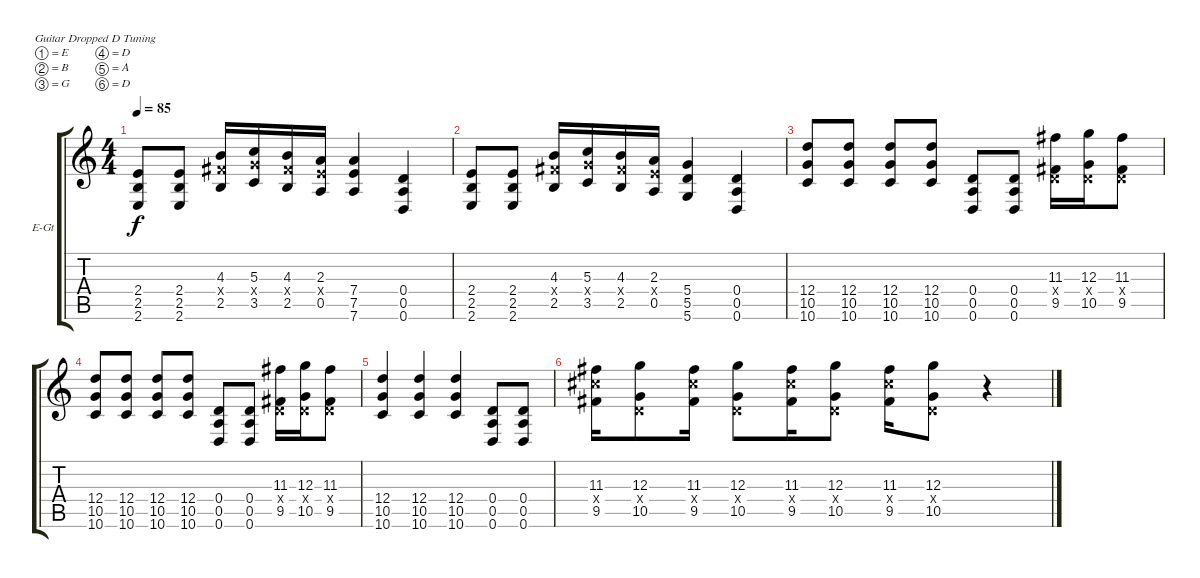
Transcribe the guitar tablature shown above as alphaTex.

\bracketExtendMode groupsimilarinstruments
\firstSystemTrackNameOrientation horizontal
\otherSystemsTrackNameOrientation horizontal
\track ("Track 1" "E-Gt") {instrument electricguitarclean}
\staff {score tabs}
\tuning (E4 B3 G3 D3 A2 D2)
\ts (4 4)
\tempo 85
\clef g2
\ks c
(2.4 2.5 2.6).8{dy f} (2.4 2.5 2.6).8 (4.3 4.4{x} 2.5).16 (5.3 5.4{x} 3.5).16 (4.3 4.4{x} 2.5).16 (2.3 2.4{x} 0.5).16 (7.4 7.5 7.6).4 (0.4 0.5 0.6).4 |
(2.4 2.5 2.6).8 (2.4 2.5 2.6).8 (4.3 4.4{x} 2.5).16 (5.3 5.4{x} 3.5).16 (4.3 4.4{x} 2.5).16 (2.3 2.4{x} 0.5).16 (5.4 5.5 5.6).4 (0.4 0.5 0.6).4 |
(12.4 10.5 10.6).8 (12.4 10.5 10.6).8 (12.4 10.5 10.6).8 (12.4 10.5 10.6).8 (0.4 0.5 0.6).8 (0.4 0.5 0.6).8 (11.3 0.4{x} 9.5).16 (12.3 0.4{x} 10.5).16 (11.3 0.4{x} 9.5).8 |
(12.4 10.5 10.6).8 (12.4 10.5 10.6).8 (12.4 10.5 10.6).8 (12.4 10.5 10.6).8 (0.4 0.5 0.6).8 (0.4 0.5 0.6).8 (11.3 0.4{x} 9.5).16 (12.3 0.4{x} 10.5).16 (11.3 0.4{x} 9.5).8 |
(12.4 10.5 10.6).4 (12.4 10.5 10.6).4 (12.4 10.5 10.6).4 (0.4 0.5 0.6).8 (0.4 0.5 0.6).8 |
(11.3 11.4{x} 9.5).16 (12.3 0.4{x} 10.5).8 (11.3 11.4{x} 9.5).16 (12.3 0.4{x} 10.5).8 (11.3 11.4{x} 9.5).16 (12.3 0.4{x} 10.5).8 (11.3 11.4{x} 9.5).16 (12.3 0.4{x} 10.5).8 r.4
